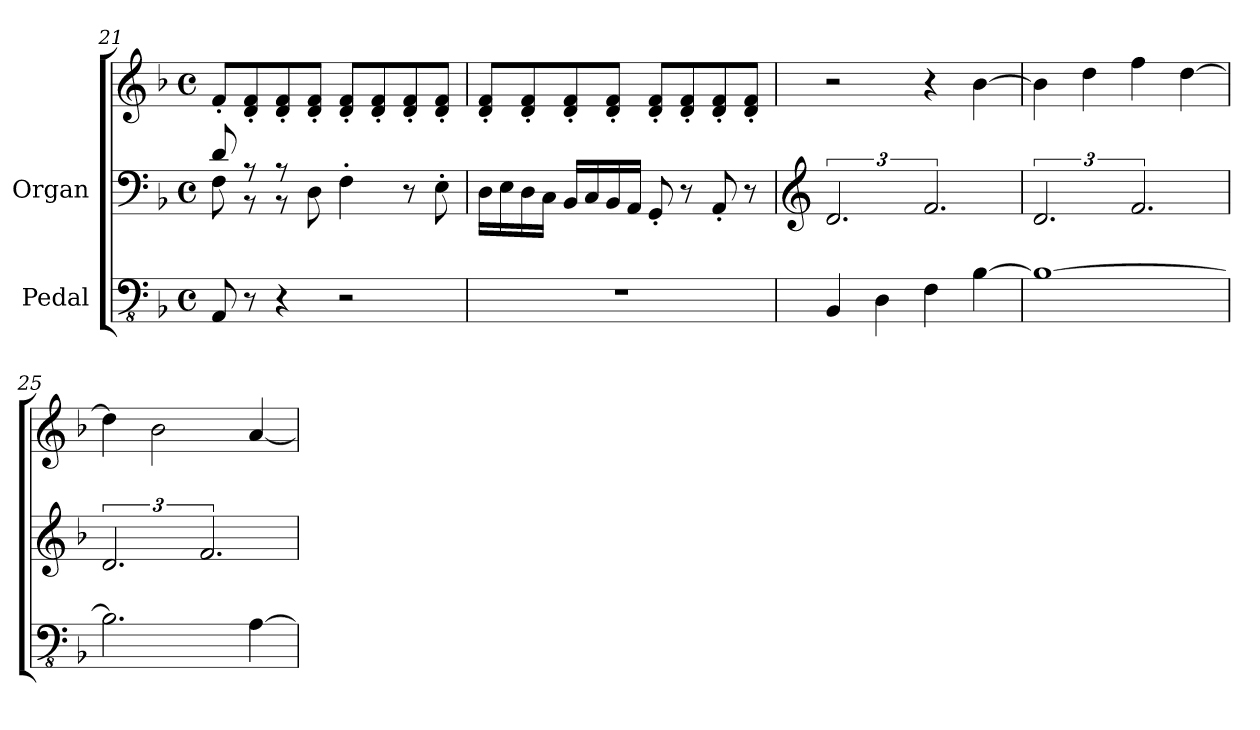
**kern	**kern	**kern
*part2	*part1	*part1
*staff3	*staff2	*staff1
*I"Pedal	*I"Organ	*
*clefFv4	*clefF4	*clefG2
*k[b-]	*k[b-]	*k[b-]
*M4/4	*M4/4	*M4/4
*met(c)	*met(c)	*met(c)
=21	=21	=21
*	*^	*
8AAA/	8d/	8F\	8f'/L
8r	8r	8r	8d/' 8f/'
4r	8r	8r	8d/' 8f/'
.	8D\	2ryy	8d/' 8f/'J
2r	4F'\	.	8d/' 8f/'L
.	.	.	8d/' 8f/'
.	8r	.	8d/' 8f/'
.	8E'\	8ryy	8d/' 8f/'J
*	*v	*v	*
!!LO:PB:g=z
=22	=22	=22
1r	16D\LL	8d/' 8f/'L
.	16E\	.
.	16D\	8d/' 8f/'
.	16C\JJ	.
.	16BB-/LL	8d/' 8f/'
.	16C/	.
.	16BB-/	8d/' 8f/'J
.	16AA/JJ	.
.	8GG'/	8d/' 8f/'L
.	8r	8d/' 8f/'
.	8AA'/	8d/' 8f/'
.	8r	8d/' 8f/'J
=23	=23	=23
*	*clefG2	*
4BBB-/	3.d	2r
4DD\	.	.
4FF\	3.f	4r
[4BB-\	.	[4b-\
=24	=24	=24
1BB-_	3.d	4b-\]
.	.	4dd\
.	3.f	4ff\
.	.	[4dd\
=25	=25	=25
2.BB-\]	3.d	4dd\]
.	.	2b-\
.	3.f	.
[4AA\	.	[4a/
=	=	=
*-	*-	*-
